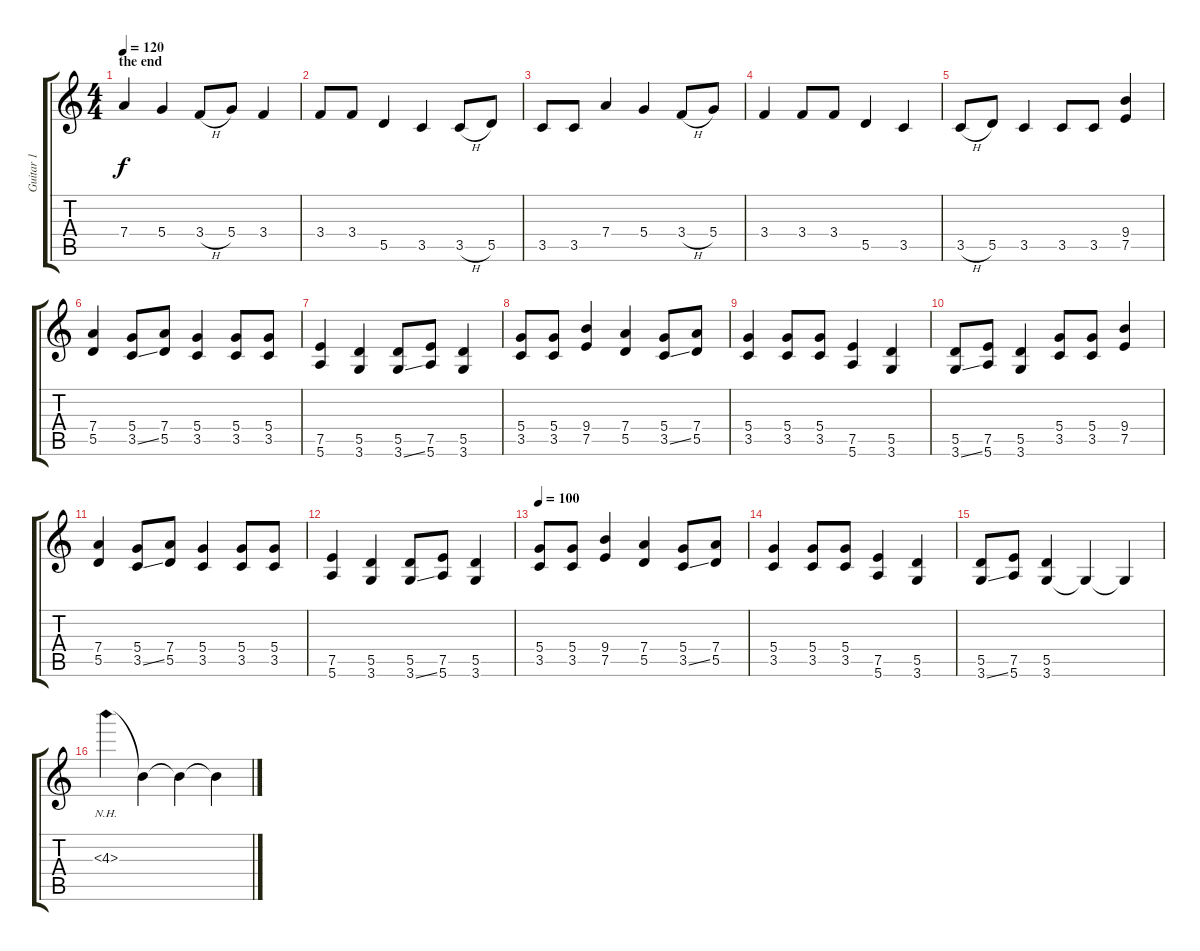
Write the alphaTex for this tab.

\track ("Guitar 1" "Guitar 1") {instrument overdrivenguitar}
\staff {score tabs}
\tuning (E4 B3 G3 D3 A2 E2) {hide}
\ts (4 4)
\section ("" "the end")
\tempo 120
\clef g2
\ks c
7.4.4{dy f} 5.4.4 3.4{h}.8 5.4.8 3.4.4 |
3.4.8 3.4.8 5.5.4 3.5.4 3.5{h}.8 5.5.8 |
3.5.8 3.5.8 7.4.4 5.4.4 3.4{h}.8 5.4.8 |
3.4.4 3.4.8 3.4.8 5.5.4 3.5.4 |
3.5{h}.8 5.5.8 3.5.4 3.5.8 3.5.8 (9.4 7.5).4 |
(7.4 5.5).4 (5.4 3.5{ss}).8 (7.4 5.5).8 (5.4 3.5).4 (5.4 3.5).8 (5.4 3.5).8 |
(7.5 5.6).4 (5.5 3.6).4 (5.5 3.6{ss}).8 (7.5 5.6).8 (5.5 3.6).4 |
(5.4 3.5).8 (5.4 3.5).8 (9.4 7.5).4 (7.4 5.5).4 (5.4 3.5{ss}).8 (7.4 5.5).8 |
(5.4 3.5).4 (5.4 3.5).8 (5.4 3.5).8 (7.5 5.6).4 (5.5 3.6).4 |
(5.5 3.6{ss}).8 (7.5 5.6).8 (5.5 3.6).4 (5.4 3.5).8 (5.4 3.5).8 (9.4 7.5).4 |
(7.4 5.5).4 (5.4 3.5{ss}).8 (7.4 5.5).8 (5.4 3.5).4 (5.4 3.5).8 (5.4 3.5).8 |
(7.5 5.6).4 (5.5 3.6).4 (5.5 3.6{ss}).8 (7.5 5.6).8 (5.5 3.6).4 |
\tempo 100
(5.4 3.5).8 (5.4 3.5).8 (9.4 7.5).4 (7.4 5.5).4 (5.4 3.5{ss}).8 (7.4 5.5).8 |
(5.4 3.5).4 (5.4 3.5).8 (5.4 3.5).8 (7.5 5.6).4 (5.5 3.6).4 |
(5.5 3.6{ss}).8 (7.5 5.6).8 (5.5 3.6).4 3.6{t}.4 3.6{t}.4 |
4.3{nh}.4 4.3{t}.4 4.3{t}.4 4.3{t}.4
